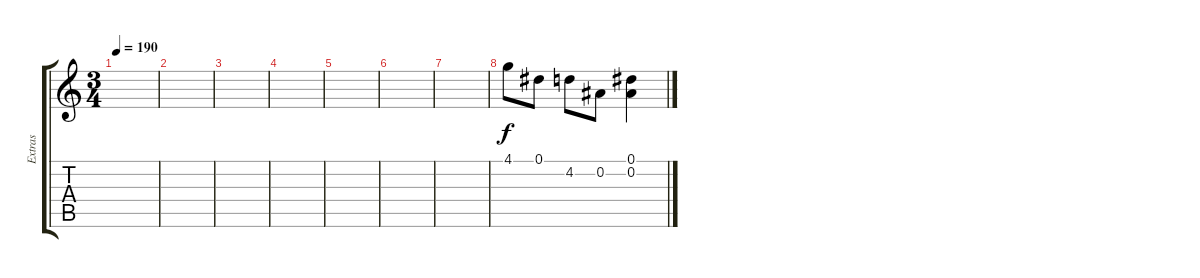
\track ("Extras" "Extras") {instrument distortionguitar}
\staff {score tabs}
\tuning (Eb4 Bb3 Gb3 Db3 Ab2 Db2) {hide}
\ts (3 4)
\tempo 190
\clef g2
\ks c
|
|
|
|
|
|
|
4.1.8 0.1.8 4.2.8 0.2.8 (0.1 0.2).4
